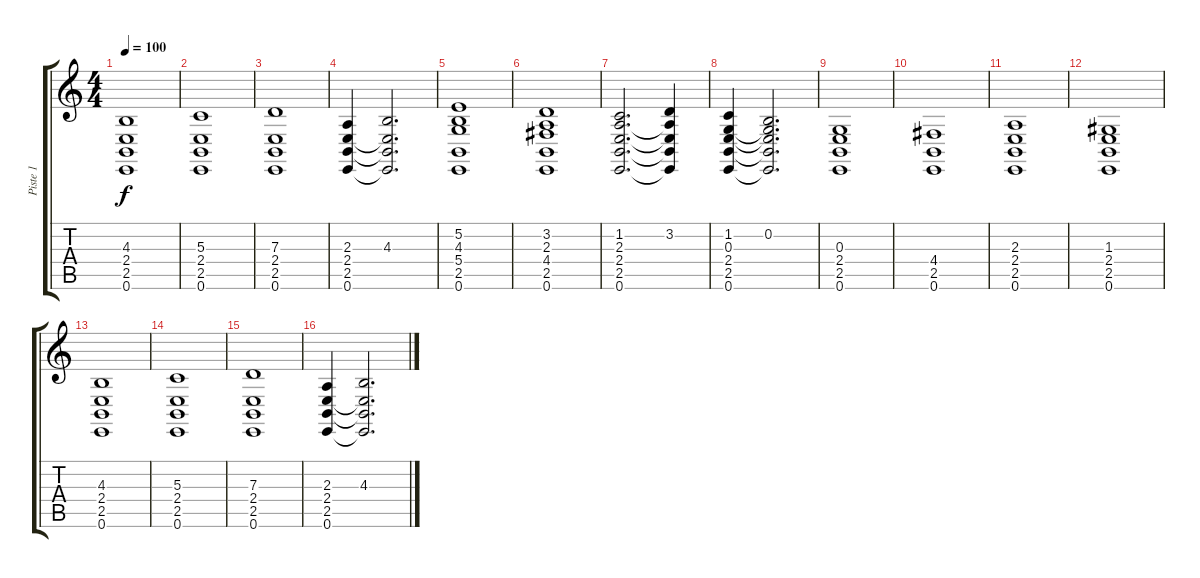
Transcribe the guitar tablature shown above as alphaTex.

\track ("Piste 1" "Piste 1") {instrument fx6goblins}
\staff {score tabs}
\tuning (E4 B3 G3 D3 A2 E2) {hide}
\ts (4 4)
\tempo 100
\clef g2
\ks c
(4.3 2.4 2.5 0.6).1{dy f} |
(5.3 2.4 2.5 0.6).1 |
(7.3 2.4 2.5 0.6).1 |
(2.3 2.4 2.5 0.6).4 (4.3 2.4{t} 2.5{t} 0.6{t}).2{d} |
(5.2 4.3 5.4 2.5 0.6).1 |
(3.2 2.3 4.4 2.5 0.6).1 |
(1.2 2.3 2.4 2.5 0.6).2{d} (3.2 2.3{t} 2.4{t} 2.5{t} 0.6{t}).4 |
(1.2 0.3 2.4 2.5 0.6).4 (0.2 0.3{t} 2.4{t} 2.5{t} 0.6{t}).2{d} |
(0.3 2.4 2.5 0.6).1 |
(4.4 2.5 0.6).1 |
(2.3 2.4 2.5 0.6).1 |
(1.3 2.4 2.5 0.6).1 |
(4.3 2.4 2.5 0.6).1 |
(5.3 2.4 2.5 0.6).1 |
(7.3 2.4 2.5 0.6).1 |
(2.3 2.4 2.5 0.6).4 (4.3 2.4{t} 2.5{t} 0.6{t}).2{d}
